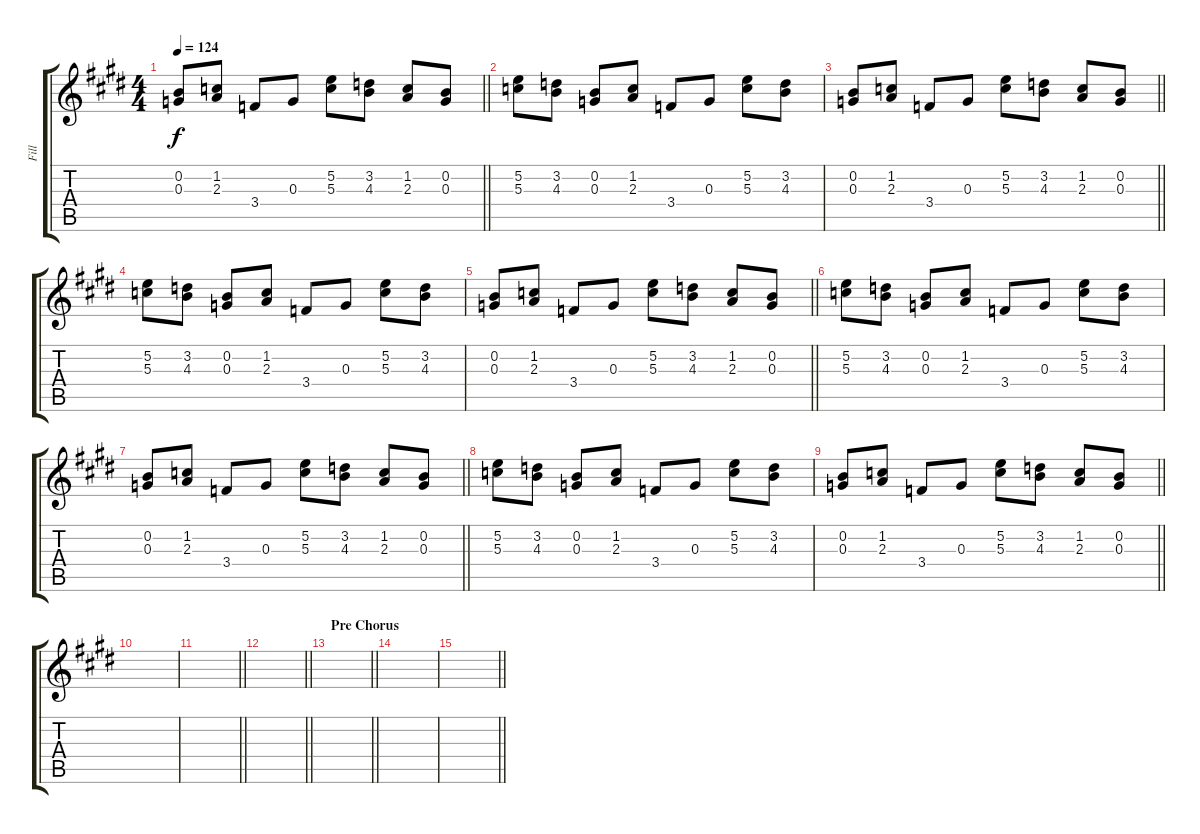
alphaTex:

\track ("Fill" "Fill") {instrument overdrivenguitar}
\staff {score tabs}
\tuning (E4 B3 G3 D3 A2 E2) {hide}
\ts (4 4)
\tempo 124
\clef g2
\barLineRight lightlight
\ks e
(0.2 0.3).8{dy f} (1.2 2.3).8 3.4.8 0.3.8 (5.2 5.3).8 (3.2 4.3).8 (1.2 2.3).8 (0.2 0.3).8 |
(5.2 5.3).8 (3.2 4.3).8 (0.2 0.3).8 (1.2 2.3).8 3.4.8 0.3.8 (5.2 5.3).8 (3.2 4.3).8 |
\barLineRight lightlight
(0.2 0.3).8 (1.2 2.3).8 3.4.8 0.3.8 (5.2 5.3).8 (3.2 4.3).8 (1.2 2.3).8 (0.2 0.3).8 |
(5.2 5.3).8 (3.2 4.3).8 (0.2 0.3).8 (1.2 2.3).8 3.4.8 0.3.8 (5.2 5.3).8 (3.2 4.3).8 |
\barLineRight lightlight
(0.2 0.3).8 (1.2 2.3).8 3.4.8 0.3.8 (5.2 5.3).8 (3.2 4.3).8 (1.2 2.3).8 (0.2 0.3).8 |
(5.2 5.3).8 (3.2 4.3).8 (0.2 0.3).8 (1.2 2.3).8 3.4.8 0.3.8 (5.2 5.3).8 (3.2 4.3).8 |
\barLineRight lightlight
(0.2 0.3).8 (1.2 2.3).8 3.4.8 0.3.8 (5.2 5.3).8 (3.2 4.3).8 (1.2 2.3).8 (0.2 0.3).8 |
(5.2 5.3).8 (3.2 4.3).8 (0.2 0.3).8 (1.2 2.3).8 3.4.8 0.3.8 (5.2 5.3).8 (3.2 4.3).8 |
\barLineRight lightlight
(0.2 0.3).8 (1.2 2.3).8 3.4.8 0.3.8 (5.2 5.3).8 (3.2 4.3).8 (1.2 2.3).8 (0.2 0.3).8 |
|
\barLineRight lightlight
|
\barLineRight lightlight
|
\section ("" "Pre Chorus")
\barLineRight lightlight
|
|
\barLineRight lightlight
